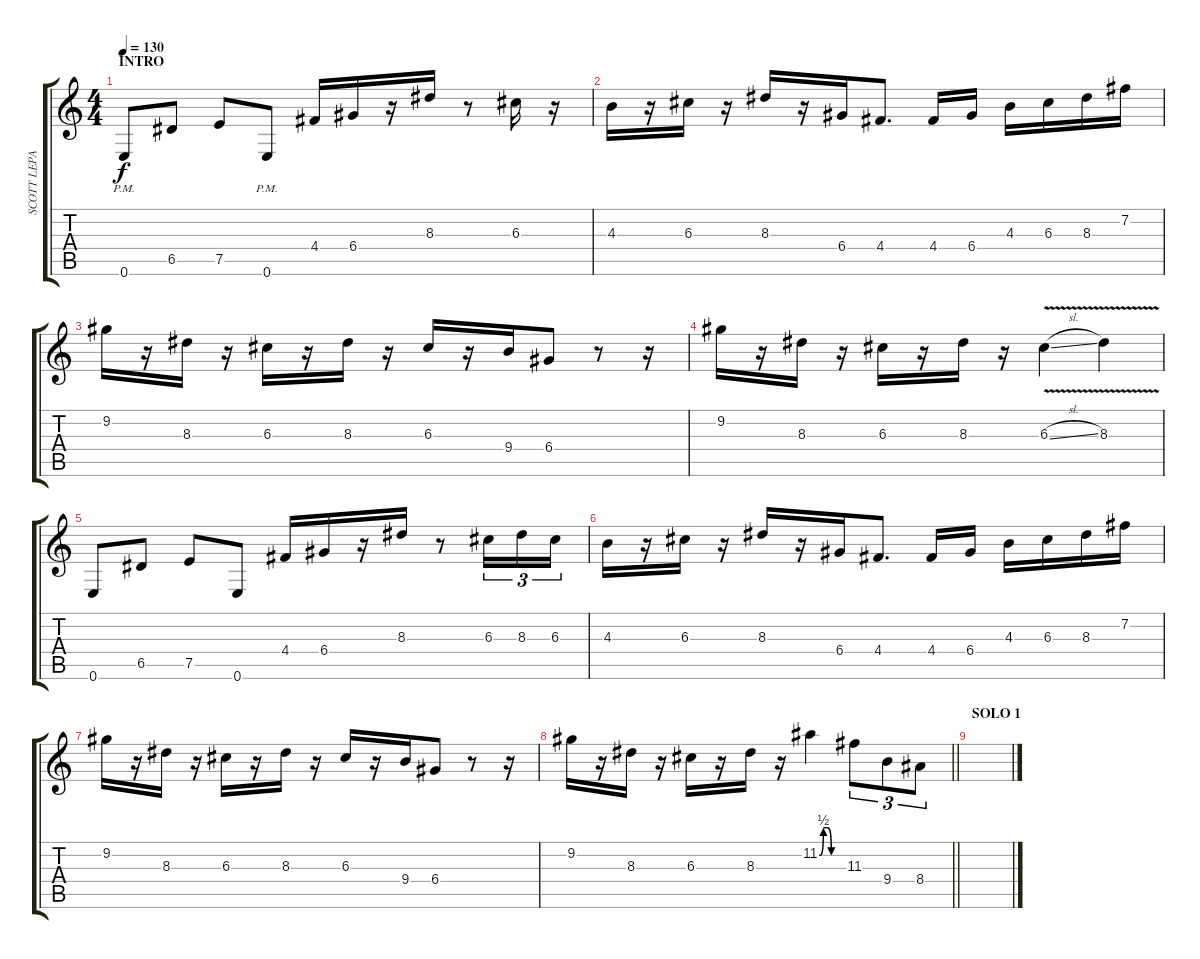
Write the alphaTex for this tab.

\track ("SCOTT LEPAGE" "SCOTT LEPA") {instrument distortionguitar}
\staff {score tabs}
\tuning (E4 B3 G3 D3 A2 E2) {hide}
\ts (4 4)
\section ("" "INTRO")
\tempo 130
\clef g2
\ks c
0.6{pm}.8{dy f} 6.5.8 7.5.8 0.6{pm}.8 4.4.16 6.4.16 r.16 8.3.16 r.8 6.3.16 r.16 |
4.3.16 r.16 6.3.16 r.16 8.3.16 r.16 6.4.16 4.4.8{d} 4.4.16 6.4.16 4.3.16 6.3.16 8.3.16 7.2.16 |
9.2.16 r.16 8.3.16 r.16 6.3.16 r.16 8.3.16 r.16 6.3.16 r.16 9.4.16 6.4.8 r.8 r.16 |
9.2.16 r.16 8.3.16 r.16 6.3.16 r.16 8.3.16 r.16 6.3{v sl}.4 8.3{v}.4 |
0.6.8 6.5.8 7.5.8 0.6.8 4.4.16 6.4.16 r.16 8.3.16 r.8 6.3.16{tu (3 2)} 8.3.16{tu (3 2)} 6.3.16{tu (3 2)} |
4.3.16 r.16 6.3.16 r.16 8.3.16 r.16 6.4.16 4.4.8{d} 4.4.16 6.4.16 4.3.16 6.3.16 8.3.16 7.2.16 |
9.2.16 r.16 8.3.16 r.16 6.3.16 r.16 8.3.16 r.16 6.3.16 r.16 9.4.16 6.4.8 r.8 r.16 |
\barLineRight lightlight
9.2.16 r.16 8.3.16 r.16 6.3.16 r.16 8.3.16 r.16 11.2{be (custom 0 0 10 2 20 2 30 0 60 0)}.4 11.3.8{tu (3 2)} 9.4.8{tu (3 2)} 8.4.8{tu (3 2)} |
\section ("" "SOLO 1")
